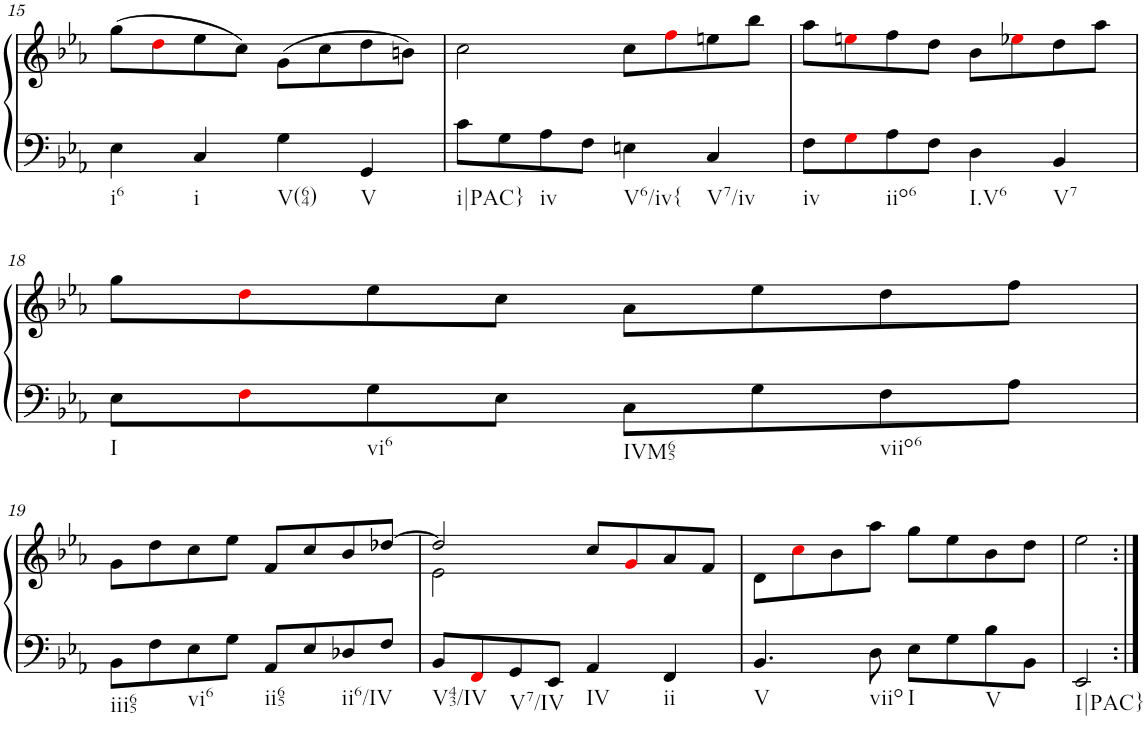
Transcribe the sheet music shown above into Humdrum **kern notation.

**kern	**kern
*part1	*part1
*staff2	*staff1
*I"Klavier linke Hand	*
!!LO:PB:g=z
*clefF4	*clefG2
*k[b-e-a-]	*k[b-e-a-]
*M2/2	*M2/2
=15	=15
!LO:TX:b:t=i6	!
4E-\	(8gg\L
.	8ddi\
!LO:TX:b:t=i	!
4C/	8ee-\
.	8cc\J)
!LO:TX:b:t=V(64)	!
4G\	(8g\L
.	8cc\
!LO:TX:b:t=V	!
4GG/	8dd\
.	8bn\J)
=16	=16
!LO:TX:b:t=i|PAC}	!
8c\L	2cc\
8G\	.
!LO:TX:b:t=iv	!
8A-\	.
8F\J	.
!LO:TX:b:t=V6/iv{	!
4En\	8cc\L
.	8ffi\
!LO:TX:b:t=V7/iv	!
4C/	8een\
.	8bb-\J
=17	=17
!LO:TX:b:t=iv	!
8F\L	8aa-\L
8Gi\	8eeni\
!LO:TX:b:t=iio6	!
8A-\	8ff\
8F\J	8dd\J
!LO:TX:b:t=I.V6	!
4D\	8b-\L
.	8ee-Xi\
!LO:TX:b:t=V7	!
4BB-/	8dd\
.	8aa-\J
!!LO:LB:g=z
=18	=18
!LO:TX:b:t=I	!
8E-\L	8gg\L
8Fi\	8ddi\
!LO:TX:b:t=vi6	!
8G\	8ee-\
8E-\J	8cc\J
!LO:TX:b:t=IVM65	!
8C\L	8a-\L
8G\	8ee-\
!LO:TX:b:t=viio6	!
8F\	8dd\
8A-\J	8ff\J
!!LO:LB:g=z
=19	=19
!LO:TX:b:t=iii65	!
8BB-\L	8g\L
8F\	8dd\
!LO:TX:b:t=vi6	!
8E-\	8cc\
8G\J	8ee-\J
!LO:TX:b:t=ii65	!
8AA-/L	8f/L
8E-/	8cc/
!LO:TX:b:t=ii6/IV	!
8D-X/	8b-/
8F/J	[8dd-X/J
=20	=20
*	*^
!LO:TX:b:t=V43/IV	!	!
8BB-/L	2dd-/]	2e-\
8FFi/	.	.
!LO:TX:b:t=V7/IV	!	!
8GG/	.	.
8EE-/J	.	.
!LO:TX:b:t=IV	!	!
4AA-/	8cc/L	2ryy
.	8gi/	.
!LO:TX:b:t=ii	!	!
4FF/	8a-/	.
.	8f/J	.
*	*v	*v
=21	=21
!LO:TX:b:t=V	!
4.BB-/	8d\L
.	8cci\
.	8b-\
!LO:TX:b:t=viio	!
8D\	8aa-\J
!LO:TX:b:t=I	!
8E-\L	8gg\L
8G\	8ee-\
!LO:TX:b:t=V	!
8B-\	8b-\
8BB-\J	8dd\J
=22	=22
!LO:TX:b:t=I|PAC}	!
2EE-/	2ee-\
=:|!	=:|!
*-	*-
